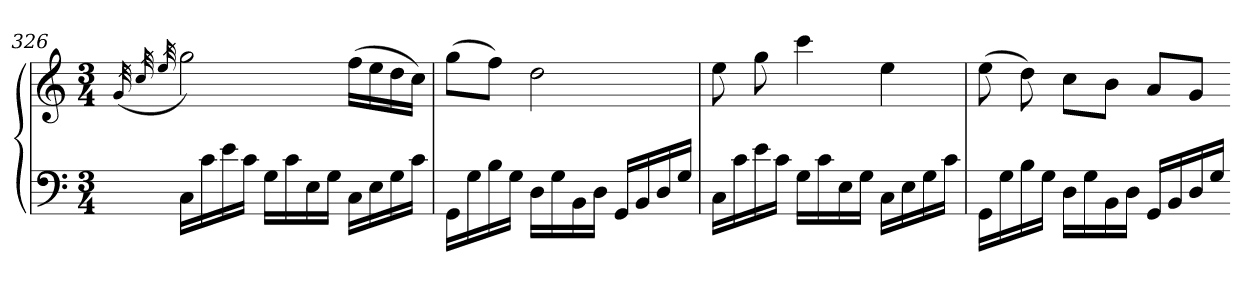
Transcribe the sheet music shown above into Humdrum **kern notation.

**kern	**kern
*part1	*part1
*staff2	*staff1
*clefF4	*clefG2
*k[]	*k[]
*C:	*C:
*M3/4	*M3/4
=326	=326
.	(32qg
.	32qcc
.	32qee
16CLL	2gg)
16c	.
16e	.
16cJJ	.
16GLL	.
16c	.
16E	.
16GJJ	.
16CLL	(16ffLL
16E	16ee
16G	16dd
16cJJ	16ccJJ)
=327	=327
16GGLL	(8ggL
16G	.
16B	8ffJ)
16GJJ	.
16DLL	2dd
16G	.
16BB	.
16DJJ	.
16GGLL	.
16BB	.
16D	.
16GJJ	.
=328	=328
16CLL	8ee
16c	.
16e	8gg
16cJJ	.
16GLL	4ccc
16c	.
16E	.
16GJJ	.
16CLL	4ee
16E	.
16G	.
16cJJ	.
=329	=329
16GGLL	(8ee
16G	.
16B	8dd)
16GJJ	.
16DLL	8ccL
16G	.
16BB	8bJ
16DJJ	.
16GGLL	8aL
16BB	.
16D	8gJ
16GJJ	.
=-	=-
*-	*-
